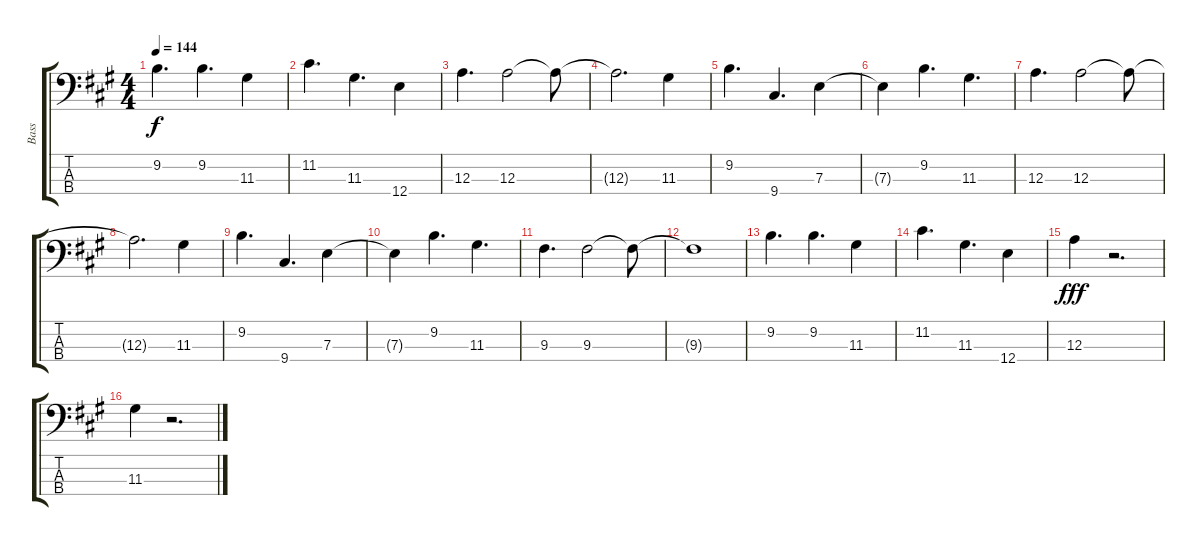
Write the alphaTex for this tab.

\track ("Bass" "Bass") {instrument fretlessbass}
\staff {score tabs}
\tuning (G2 D2 A1 E1) {hide}
\ts (4 4)
\tempo 144
\clef f4
\ks f#minor
9.2.4{d dy f} 9.2.4{d} 11.3.4 |
11.2.4{d} 11.3.4{d} 12.4.4 |
12.3.4{d} 12.3.2 12.3{t}.8 |
12.3{t}.2{d} 11.3.4 |
9.2.4{d} 9.4.4{d} 7.3.4 |
7.3{t}.4 9.2.4{d} 11.3.4{d} |
12.3.4{d} 12.3.2 12.3{t}.8 |
12.3{t}.2{d} 11.3.4 |
9.2.4{d} 9.4.4{d} 7.3.4 |
7.3{t}.4 9.2.4{d} 11.3.4{d} |
9.3.4{d} 9.3.2 9.3{t}.8 |
9.3{t}.1 |
9.2.4{d} 9.2.4{d} 11.3.4 |
11.2.4{d} 11.3.4{d} 12.4.4 |
12.3.4{dy fff} r.2{d} |
11.3.4 r.2{d}
